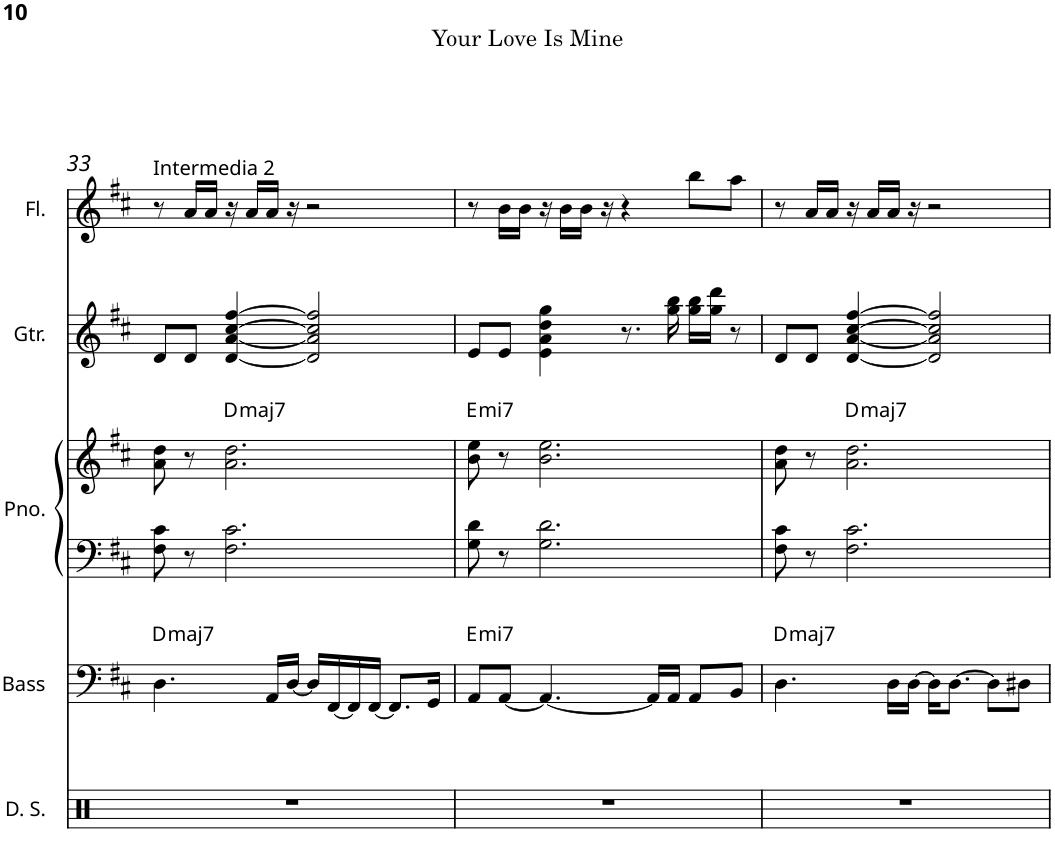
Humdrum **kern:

**kern	**kern	**harte	**kern	**kern	**harte	**kern	**kern
*part5	*part4	*part4	*part3	*part3	*part3	*part2	*part1
*staff6	*staff5	*	*staff4	*staff3	*	*staff2	*staff1
*I"Drum Set	*I"Bass Guitar	*	*I"Piano	*	*	*I"Guitar	*I"Flute
*I'D. S.	*I'Bass	*	*I'Pno.	*	*	*I'Gtr.	*I'Fl.
!!LO:PB:g=z
*clefX	*clefF4	*	*clefF4	*clefG2	*	*clefG2	*clefG2
*	*Trd7c12	*	*	*	*	*Trd7c12	*
*k[f#c#]	*k[f#c#]	*	*k[f#c#]	*k[f#c#]	*	*k[f#c#]	*k[f#c#]
*D:	*D:	*	*D:	*D:	*	*D:	*D:
*M4/4	*M4/4	*	*M4/4	*M4/4	*	*M4/4	*M4/4
=33	=33	=33	=33	=33	=33	=33	=33
!	!	!LO:H:kt=maj7	!	!	!	!	!LO:TX:a:t=Intermedia 2
1r	4.D\	D:maj7	8F#\ 8c#\	8a\ 8dd\	.	8d/L	8r
.	.	.	8r	8r	.	8d/J	16a/LL
.	.	.	.	.	.	.	16a/JJ
!	!	!	!	!	!LO:H:kt=maj7	!	!
.	.	.	2.F#\ 2.c#\	2.a\ 2.dd\	D:maj7	[4d/ [4a/ [4cc#/ [4ff#/	16r
.	.	.	.	.	.	.	16a/LL
.	16AA/LL	.	.	.	.	.	16a/JJ
.	[16D/JJ	.	.	.	.	.	16r
.	16D/LL]	.	.	.	.	2d/] 2a/] 2cc#/] 2ff#/]	2r
.	[16FF#/	.	.	.	.	.	.
.	16FF#/]	.	.	.	.	.	.
.	[16FF#/JJ	.	.	.	.	.	.
.	8.FF#/L]	.	.	.	.	.	.
.	16GG/Jk	.	.	.	.	.	.
=34	=34	=34	=34	=34	=34	=34	=34
!	!	!LO:H:kt=mi7	!	!	!LO:H:kt=mi7	!	!
1r	8AA/L	E:min7	8G\ 8d\	8b\ 8ee\	E:min7	8e/L	8r
.	[8AA/J	.	8r	8r	.	8e/J	16b\LL
.	.	.	.	.	.	.	16b\JJ
.	4.AA/_	.	2.G\ 2.d\	2.b\ 2.ee\	.	4e\ 4a\ 4dd\ 4gg\	16r
.	.	.	.	.	.	.	16b\LL
.	.	.	.	.	.	.	16b\JJ
.	.	.	.	.	.	.	16r
.	.	.	.	.	.	8.r	4r
.	16AA/LL]	.	.	.	.	.	.
.	16AA/JJ	.	.	.	.	16gg\ 16bb\	.
.	8AA/L	.	.	.	.	16gg\ 16bb\LL	8bb\L
.	.	.	.	.	.	16gg\ 16ddd\JJ	.
.	8BB/J	.	.	.	.	8r	8aa\J
=35	=35	=35	=35	=35	=35	=35	=35
!	!	!LO:H:kt=maj7	!	!	!	!	!
1r	4.D\	D:maj7	8F#\ 8c#\	8a\ 8dd\	.	8d/L	8r
.	.	.	8r	8r	.	8d/J	16a/LL
.	.	.	.	.	.	.	16a/JJ
!	!	!	!	!	!LO:H:kt=maj7	!	!
.	.	.	2.F#\ 2.c#\	2.a\ 2.dd\	D:maj7	[4d/ [4a/ [4cc#/ [4ff#/	16r
.	.	.	.	.	.	.	16a/LL
.	16D\LL	.	.	.	.	.	16a/JJ
.	[16D\JJ	.	.	.	.	.	16r
.	16D\KL]	.	.	.	.	2d/] 2a/] 2cc#/] 2ff#/]	2r
.	[8.D\J	.	.	.	.	.	.
.	8D\L]	.	.	.	.	.	.
.	8D#X\J	.	.	.	.	.	.
=	=	=	=	=	=	=	=
*-	*-	*-	*-	*-	*-	*-	*-
